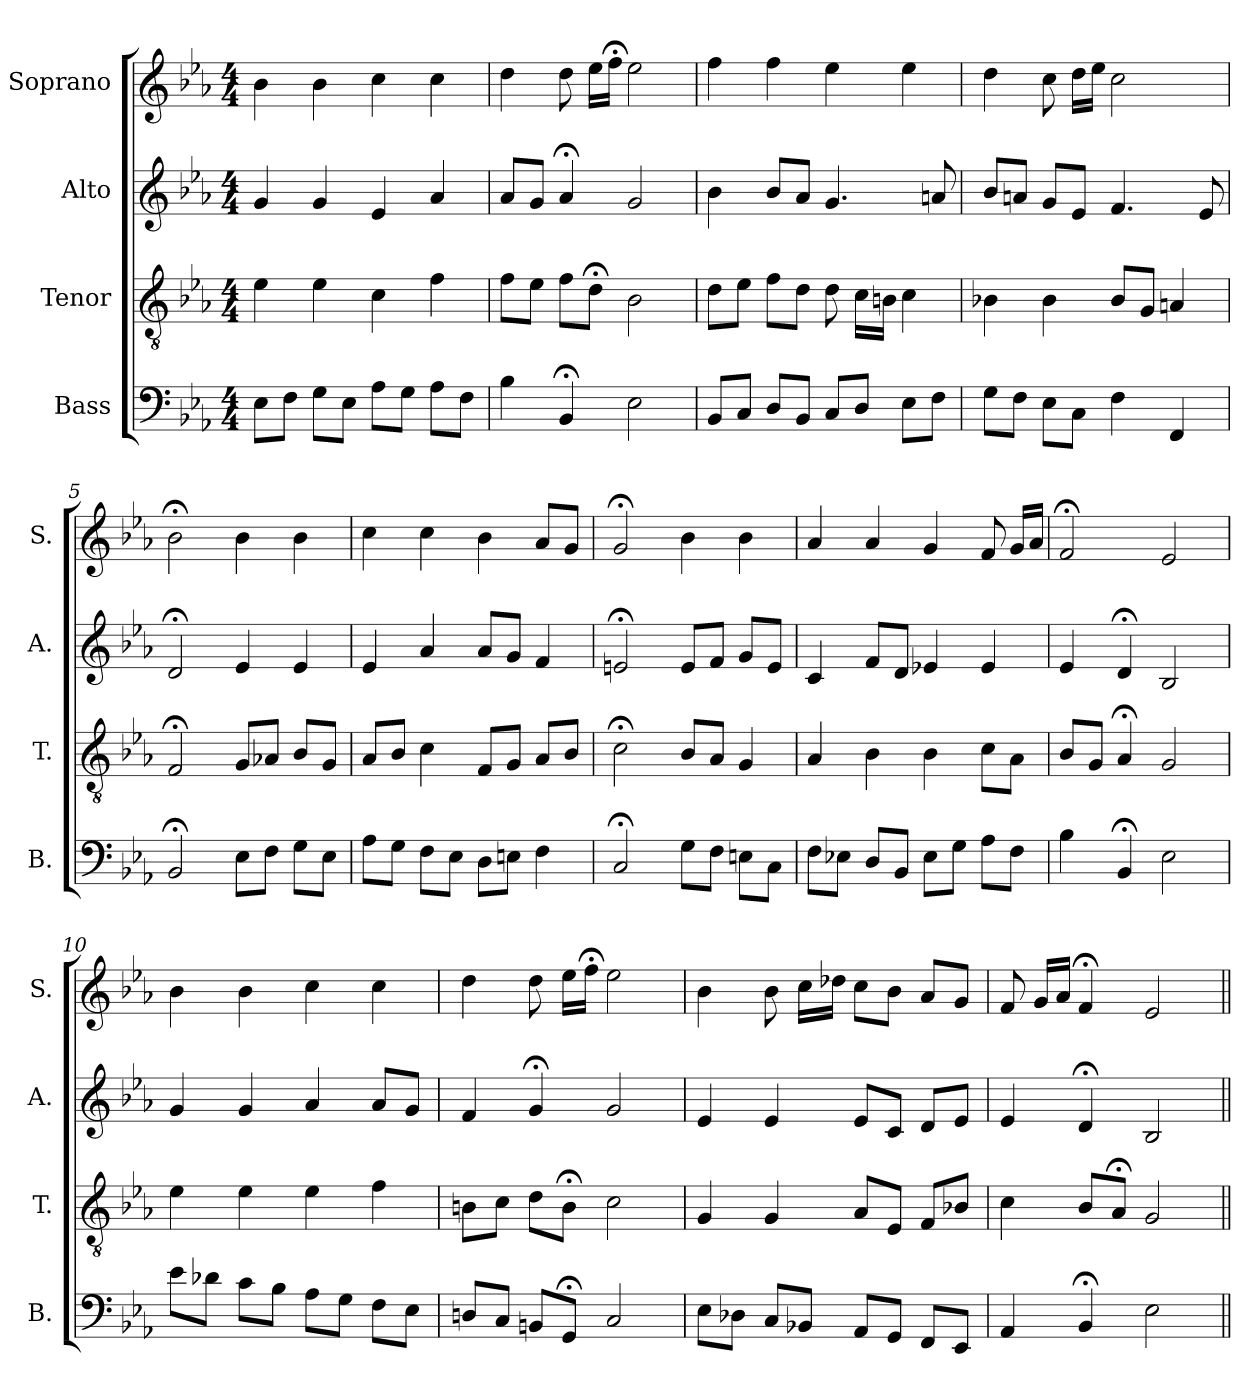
**kern	**kern	**kern	**kern
*part4	*part3	*part2	*part1
*staff4	*staff3	*staff2	*staff1
*I"Bass	*I"Tenor	*I"Alto	*I"Soprano
*I'B.	*I'T.	*I'A.	*I'S.
*clefF4	*clefGv2	*clefG2	*clefG2
*	*ITrd7c12	*	*
*k[b-e-a-]	*k[b-e-a-]	*k[b-e-a-]	*k[b-e-a-]
*E-:	*E-:	*E-:	*E-:
*M4/4	*M4/4	*M4/4	*M4/4
=1	=1	=1	=1
8E-\L	4E-\	4g/	4b-\
8F\J	.	.	.
8G\L	4E-\	4g/	4b-\
8E-\J	.	.	.
8A-\L	4C\	4e-/	4cc\
8G\J	.	.	.
8A-\L	4F\	4a-/	4cc\
8F\J	.	.	.
=2	=2	=2	=2
4B-\	8F\L	8a-/L	4dd\
.	8E-\J	8g/J	.
4BB-;</	8F\L	4a-;</	8dd\
.	8D;<\J	.	16ee-\LL
.	.	.	16ff;<\JJ
2E-\	2BB-\	2g/	2ee-\
=3	=3	=3	=3
8BB-/L	8D\L	4b-\	4ff\
8C/J	8E-\J	.	.
8D/L	8F\L	8b-/L	4ff\
8BB-/J	8D\J	8a-/J	.
8C/L	8D\	4.g/	4ee-\
8D/J	16C\LL	.	.
.	16BBn\JJ	.	.
8E-\L	4C\	.	4ee-\
8F\J	.	8an/	.
=4	=4	=4	=4
8G\L	4BB-X\	8b-/L	4dd\
8F\J	.	8an/J	.
8E-\L	4BB-\	8g/L	8cc\
8C\J	.	8e-/J	16dd\LL
.	.	.	16ee-\JJ
4F\	8BB-/L	4.f/	2cc\
.	8GG/J	.	.
4FF/	4AAn/	.	.
.	.	8e-/	.
!!LO:LB:g=z
=5	=5	=5	=5
2BB-;</	2FF;</	2d;</	2b-;<\
8E-\L	8GG/L	4e-/	4b-\
8F\J	8AA-X/J	.	.
8G\L	8BB-/L	4e-/	4b-\
8E-\J	8GG/J	.	.
=6	=6	=6	=6
8A-\L	8AA-/L	4e-/	4cc\
8G\J	8BB-/J	.	.
8F\L	4C\	4a-/	4cc\
8E-\J	.	.	.
8D\L	8FF/L	8a-/L	4b-\
8En\J	8GG/J	8g/J	.
4F\	8AA-/L	4f/	8a-/L
.	8BB-/J	.	8g/J
=7	=7	=7	=7
2C;</	2C;<\	2en;</	2g;</
8G\L	8BB-/L	8e/L	4b-\
8F\J	8AA-/J	8f/J	.
8En\L	4GG/	8g/L	4b-\
8C\J	.	8e/J	.
=8	=8	=8	=8
8F\L	4AA-/	4c/	4a-/
8E-X\J	.	.	.
8D/L	4BB-\	8f/L	4a-/
8BB-/J	.	8d/J	.
8E-\L	4BB-\	4e-X/	4g/
8G\J	.	.	.
8A-\L	8C\L	4e-/	8f/
8F\J	8AA-\J	.	16g/LL
.	.	.	16a-/JJ
!!LO:PB:g=z
=9	=9	=9	=9
4B-\	8BB-/L	4e-/	2f;</
.	8GG/J	.	.
4BB-;</	4AA-;</	4d;</	.
2E-\	2GG/	2B-/	2e-/
=10	=10	=10	=10
8e-\L	4E-\	4g/	4b-\
8d-X\J	.	.	.
8c\L	4E-\	4g/	4b-\
8B-\J	.	.	.
8A-\L	4E-\	4a-/	4cc\
8G\J	.	.	.
8F\L	4F\	8a-/L	4cc\
8E-\J	.	8g/J	.
=11	=11	=11	=11
8Dn/L	8BBn\L	4f/	4dd\
8C/J	8C\J	.	.
8BBn/L	8D\L	4g;</	8dd\
8GG;</J	8BB;<\J	.	16ee-\LL
.	.	.	16ff;<\JJ
2C/	2C\	2g/	2ee-\
!!LO:LB:g=z
=12	=12	=12	=12
8E-\L	4GG/	4e-/	4b-\
8D-X\J	.	.	.
8C/L	4GG/	4e-/	8b-\
8BB-X/J	.	.	16cc\LL
.	.	.	16dd-X\JJ
8AA-/L	8AA-/L	8e-/L	8cc\L
8GG/J	8EE-/J	8c/J	8b-\J
8FF/L	8FF/L	8d/L	8a-/L
8EE-/J	8BB-X/J	8e-/J	8g/J
=13	=13	=13	=13
4AA-/	4C\	4e-/	8f/
.	.	.	16g/LL
.	.	.	16a-/JJ
4BB-;</	8BB-/L	4d;</	4f;</
.	8AA-;</J	.	.
2E-\	2GG/	2B-/	2e-/
=||	=||	=||	=||
*-	*-	*-	*-
